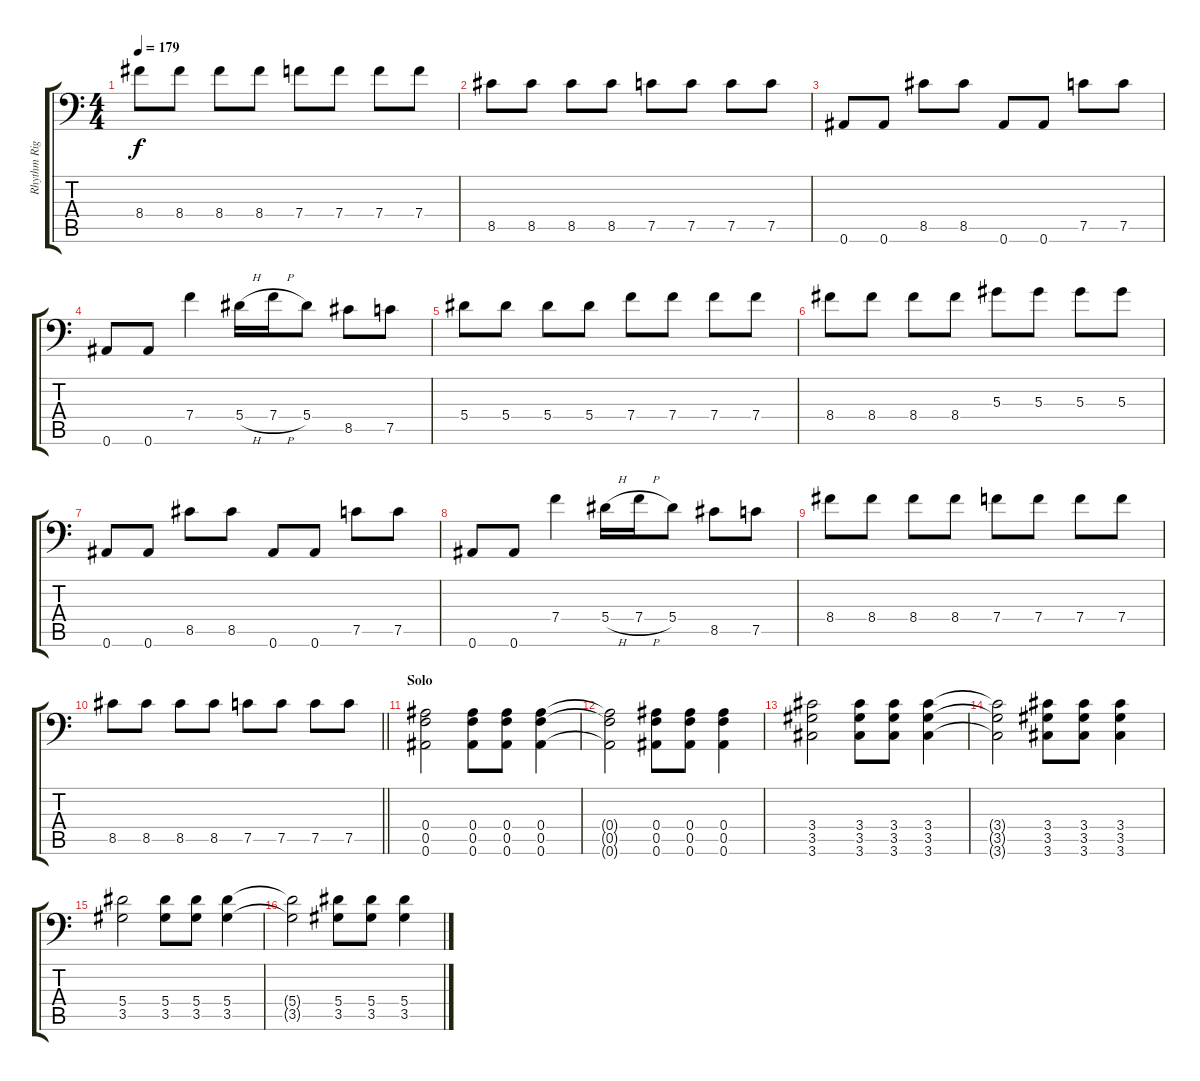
\track ("Rhythm Right" "Rhythm Rig") {instrument distortionguitar}
\staff {score tabs}
\tuning (C4 G3 Eb3 Bb2 F2 Bb1) {hide}
\ts (4 4)
\tempo 179
\clef f4
\ks c
8.4.8{dy f} 8.4.8 8.4.8 8.4.8 7.4.8 7.4.8 7.4.8 7.4.8 |
8.5.8 8.5.8 8.5.8 8.5.8 7.5.8 7.5.8 7.5.8 7.5.8 |
0.6.8 0.6.8 8.5.8 8.5.8 0.6.8 0.6.8 7.5.8 7.5.8 |
0.6.8 0.6.8 7.4.4 5.4{h}.16 7.4{h}.16 5.4.8 8.5.8 7.5.8 |
5.4.8 5.4.8 5.4.8 5.4.8 7.4.8 7.4.8 7.4.8 7.4.8 |
8.4.8 8.4.8 8.4.8 8.4.8 5.3.8 5.3.8 5.3.8 5.3.8 |
0.6.8 0.6.8 8.5.8 8.5.8 0.6.8 0.6.8 7.5.8 7.5.8 |
0.6.8 0.6.8 7.4.4 5.4{h}.16 7.4{h}.16 5.4.8 8.5.8 7.5.8 |
8.4.8 8.4.8 8.4.8 8.4.8 7.4.8 7.4.8 7.4.8 7.4.8 |
\barLineRight lightlight
8.5.8 8.5.8 8.5.8 8.5.8 7.5.8 7.5.8 7.5.8 7.5.8 |
\section ("" "Solo")
(0.4 0.5 0.6).2 (0.4 0.5 0.6).8 (0.4 0.5 0.6).8 (0.4 0.5 0.6).4 |
(0.4{t} 0.5{t} 0.6{t}).2 (0.4 0.5 0.6).8 (0.4 0.5 0.6).8 (0.4 0.5 0.6).4 |
(3.4 3.5 3.6).2 (3.4 3.5 3.6).8 (3.4 3.5 3.6).8 (3.4 3.5 3.6).4 |
(3.4{t} 3.5{t} 3.6{t}).2 (3.4 3.5 3.6).8 (3.4 3.5 3.6).8 (3.4 3.5 3.6).4 |
(5.4 3.5).2 (5.4 3.5).8 (5.4 3.5).8 (5.4 3.5).4 |
(5.4{t} 3.5{t}).2 (5.4 3.5).8 (5.4 3.5).8 (5.4 3.5).4
